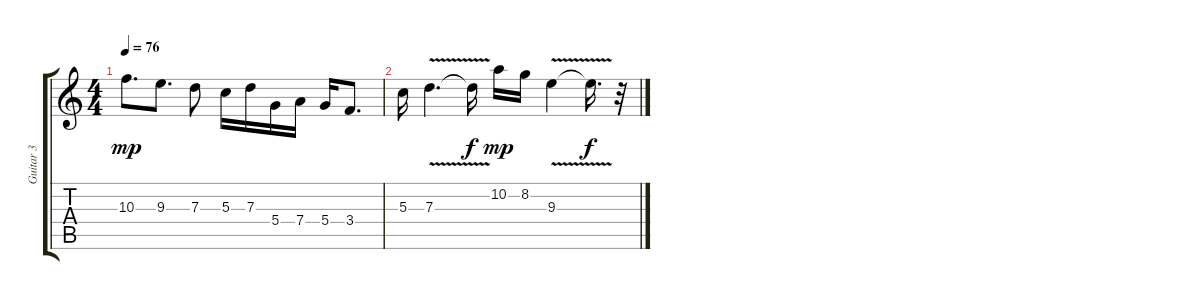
\track ("Guitar 3" "Guitar 3") {instrument distortionguitar}
\staff {score tabs}
\tuning (E4 B3 G3 D3 A2 E2) {hide}
\ts (4 4)
\tempo 76
\clef g2
\ks c
10.3.8{d dy mp} 9.3.8{d} 7.3.8 5.3.16 7.3.16 5.4.16 7.4.16 5.4.16 3.4.8{d} |
5.3.16 7.3{v}.4{d} 7.3{t}.16{dy f} 10.2.16{dy mp} 8.2.16 9.3{v}.4 9.3{t}.16{d dy f} r.32
